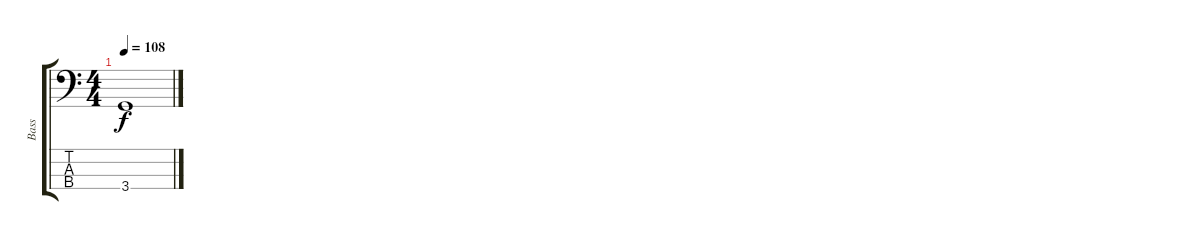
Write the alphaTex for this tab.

\track ("Bass" "Bass") {instrument electricbasspick}
\staff {score tabs}
\tuning (G2 D2 A1 E1) {hide}
\ts (4 4)
\tempo 108
\clef f4
\ks c
3.4.1{dy f}
